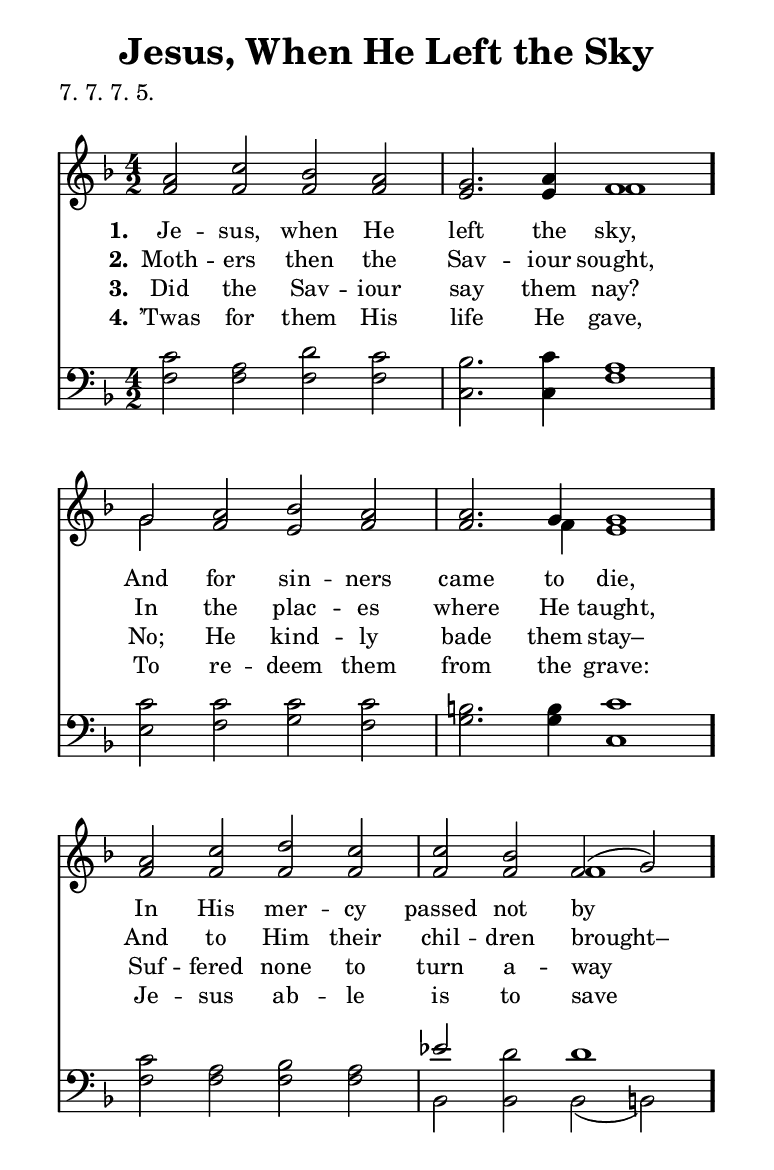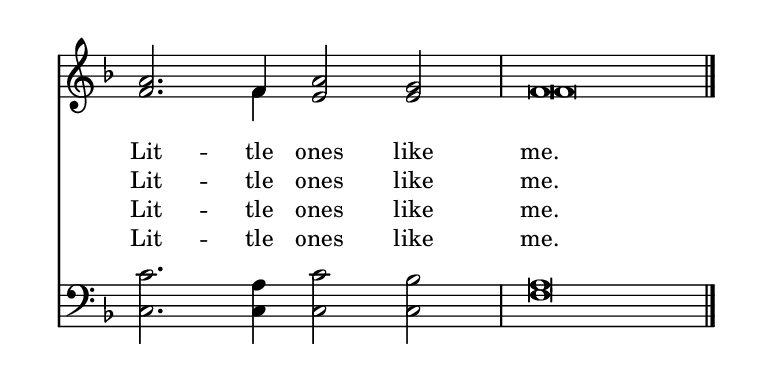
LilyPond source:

\include "common/global.ily"
\paper {
  \include "common/paper.ily"
  ragged-last-bottom = ##t
}

\header{
  %children
  hymnnumber = "347"
  title = "Jesus, When He Left the Sky"
  tunename = ""
  meter = "7. 7. 7. 5."
  poet = ""
  composer = ""
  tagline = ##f
}

global = {
  \include "common/overrides.ily"
  \override Staff.TimeSignature.style = #'numbered
  \time 4/2
  \override Score.MetronomeMark.transparent = ##t % hide all fermata changes too
  \tempo 2=80
  \key f \major
  \autoBeamOff
}

notesSoprano = {
\global
\relative c'' {

  a2 c bes a | g2. a4 f1 |
  g2 a bes a | a2. g4 g1 |
  a2 c d c | c bes f( g) |
  a2. f4 a2 g | f\breve % original has f1

  \bar "|."

}
}

notesAlto = {
\global
\relative e' {

  f2 f f f | e2. e4 f1 |
  g2 f e f | f2. f4 e1 |
  f2 f f f | f f f1 |
  f2. f4 e2 e | f\breve |

}
}

notesTenor = {
\global
\relative a {

  c2 a d c | bes2. c4 a1 |
  c2 c c c | b2. b4 c1 |
  c2 a bes a | ees' d d1 |
  c2. a4 c2 bes | a\breve |

}
}

notesBass = {
\global
\relative f {

  f2 f f f | c2. c4 f1 |
  e2 f g f | g2. g4 c,1 |
  f2 f f f | bes, bes bes2( b) |
  c2. c4 c2 c | f\breve |

}
}

wordsA = \lyricmode {
\set stanza = "1."

Je -- sus, when He left the sky, \bar "."
And for sin -- ners came to die, \bar "."
In His mer -- cy passed not by \bar "."
Lit -- tle ones like me. \bar "."

}

wordsB = \lyricmode {
\set stanza = "2."

Moth -- ers then the Sav -- iour sought,
In the plac -- es where He taught,
And to Him their chil -- dren brought–
Lit -- tle ones like me.

}

wordsC = \lyricmode {
\set stanza = "3."

Did the Sav -- iour say them nay?
No; He kind -- ly bade them stay–
Suf -- fered none to turn a -- way
Lit -- tle ones like me.

}

wordsD = \lyricmode {
\set stanza = "4."

’Twas for them His life He gave,
To re -- deem them from the grave:
Je -- sus ab -- le is to save
Lit -- tle ones like me.

}

\score {
  \context ChoirStaff <<
    \context Staff = upper <<
      \set Staff.autoBeaming = ##f
      \set ChoirStaff.systemStartDelimiter = #'SystemStartBar
      \set ChoirStaff.printPartCombineTexts = ##f
      \partcombine #'(2 . 9) \notesSoprano \notesAlto
      \context NullVoice = sopranos { \voiceOne << \notesSoprano >> }
      \context NullVoice = altos { \voiceTwo << \notesAlto >> }
      \context Lyrics = one   \lyricsto sopranos \wordsA
      \context Lyrics = two   \lyricsto sopranos \wordsB
      \context Lyrics = three \lyricsto sopranos \wordsC
      \context Lyrics = four  \lyricsto sopranos \wordsD
    >>
    \context Staff = men <<
      \set Staff.autoBeaming = ##f
      \clef bass
      \set ChoirStaff.printPartCombineTexts = ##f
      \partcombine #'(2 . 9) \notesTenor \notesBass
      \context NullVoice = tenors { \voiceOne << \notesTenor >> }
      \context NullVoice = basses { \voiceTwo << \notesBass >> }
    >>
  >>
  \layout {
    \include "common/layout.ily"
  }
  \midi{
    \include "common/midi.ily"
  }
}

\version "2.19.49"  % necessary for upgrading to future LilyPond versions.

% vi:set et ts=2 sw=2 ai nocindent syntax=lilypond:
